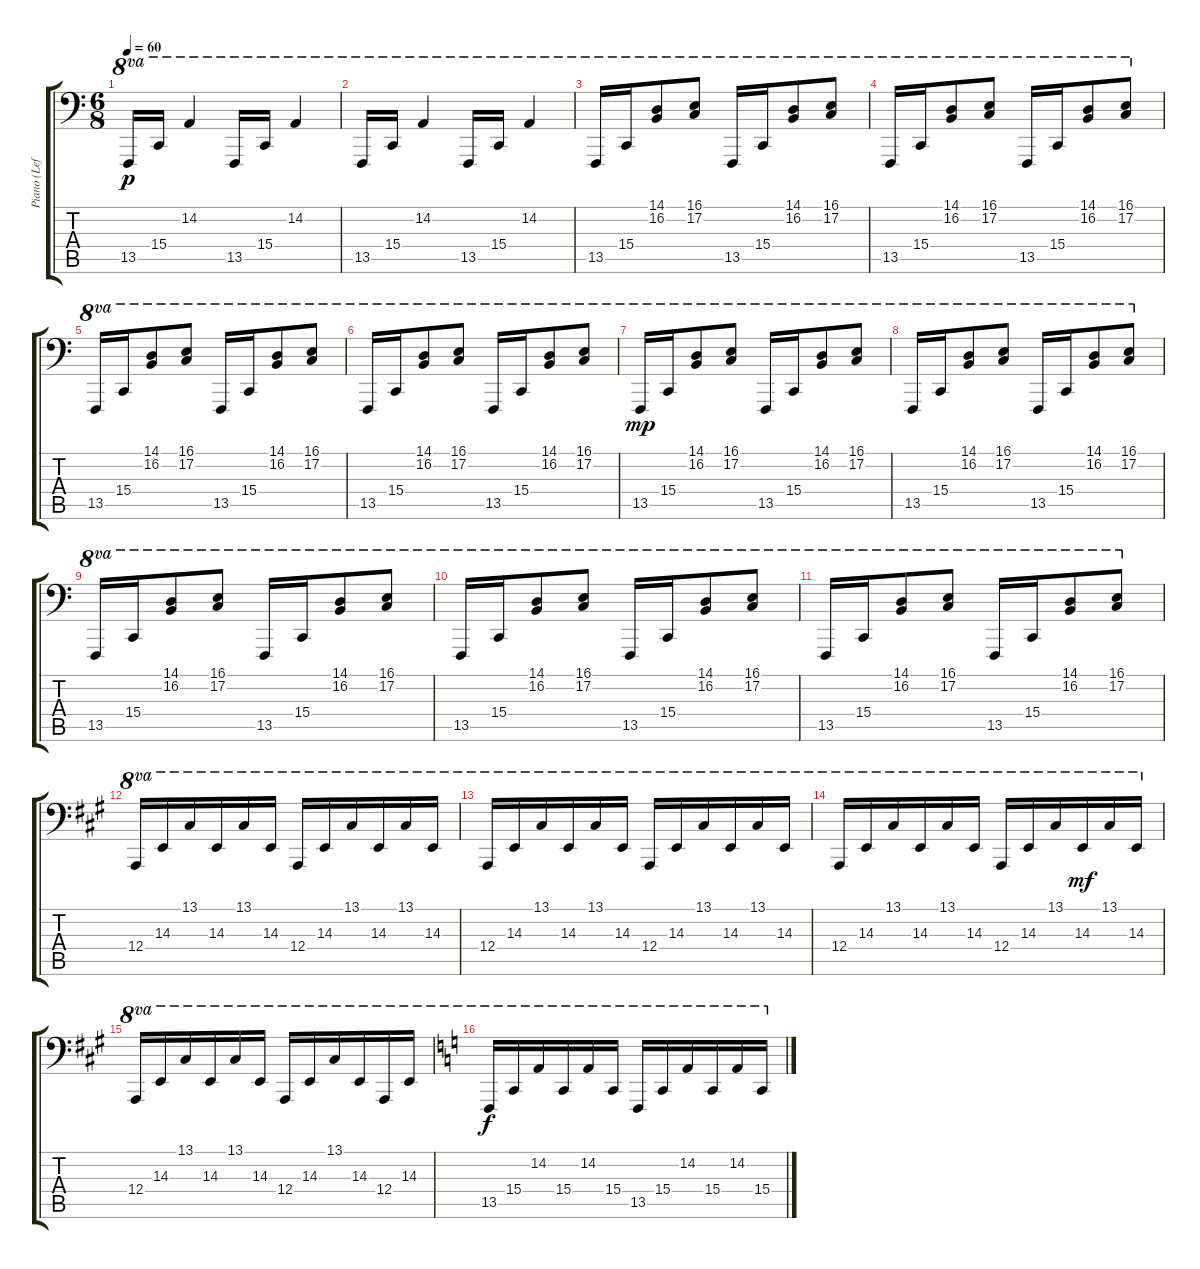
\track ("Piano (Left Hand)" "Piano (Lef") {instrument acousticgrandpiano}
\staff {score tabs}
\tuning (C3 G2 D2 A1 E1 B0) {hide}
\ts (6 8)
\tempo 60
\clef f4
\ks c
13.5.16{ot 8va dy p} 15.4.16{ot 8va} 14.2.4{ot 8va} 13.5.16{ot 8va} 15.4.16{ot 8va} 14.2.4{ot 8va} |
13.5.16{ot 8va} 15.4.16{ot 8va} 14.2.4{ot 8va} 13.5.16{ot 8va} 15.4.16{ot 8va} 14.2.4{ot 8va} |
13.5.16{ot 8va} 15.4.16{ot 8va} (14.1 16.2).8{ot 8va} (16.1 17.2).8{ot 8va} 13.5.16{ot 8va} 15.4.16{ot 8va} (14.1 16.2).8{ot 8va} (16.1 17.2).8{ot 8va} |
13.5.16{ot 8va} 15.4.16{ot 8va} (14.1 16.2).8{ot 8va} (16.1 17.2).8{ot 8va} 13.5.16{ot 8va} 15.4.16{ot 8va} (14.1 16.2).8{ot 8va} (16.1 17.2).8{ot 8va} |
13.5.16{ot 8va} 15.4.16{ot 8va} (14.1 16.2).8{ot 8va} (16.1 17.2).8{ot 8va} 13.5.16{ot 8va} 15.4.16{ot 8va} (14.1 16.2).8{ot 8va} (16.1 17.2).8{ot 8va} |
13.5.16{ot 8va} 15.4.16{ot 8va} (14.1 16.2).8{ot 8va} (16.1 17.2).8{ot 8va} 13.5.16{ot 8va} 15.4.16{ot 8va} (14.1 16.2).8{ot 8va} (16.1 17.2).8{ot 8va} |
13.5.16{ot 8va dy mp} 15.4.16{ot 8va} (14.1 16.2).8{ot 8va} (16.1 17.2).8{ot 8va} 13.5.16{ot 8va} 15.4.16{ot 8va} (14.1 16.2).8{ot 8va} (16.1 17.2).8{ot 8va} |
13.5.16{ot 8va} 15.4.16{ot 8va} (14.1 16.2).8{ot 8va} (16.1 17.2).8{ot 8va} 13.5.16{ot 8va} 15.4.16{ot 8va} (14.1 16.2).8{ot 8va} (16.1 17.2).8{ot 8va} |
13.5.16{ot 8va} 15.4.16{ot 8va} (14.1 16.2).8{ot 8va} (16.1 17.2).8{ot 8va} 13.5.16{ot 8va} 15.4.16{ot 8va} (14.1 16.2).8{ot 8va} (16.1 17.2).8{ot 8va} |
13.5.16{ot 8va} 15.4.16{ot 8va} (14.1 16.2).8{ot 8va} (16.1 17.2).8{ot 8va} 13.5.16{ot 8va} 15.4.16{ot 8va} (14.1 16.2).8{ot 8va} (16.1 17.2).8{ot 8va} |
13.5.16{ot 8va} 15.4.16{ot 8va} (14.1 16.2).8{ot 8va} (16.1 17.2).8{ot 8va} 13.5.16{ot 8va} 15.4.16{ot 8va} (14.1 16.2).8{ot 8va} (16.1 17.2).8{ot 8va} |
\ks a
12.4.16{ot 8va} 14.3.16{ot 8va} 13.1.16{ot 8va} 14.3.16{ot 8va} 13.1.16{ot 8va} 14.3.16{ot 8va} 12.4.16{ot 8va} 14.3.16{ot 8va} 13.1.16{ot 8va} 14.3.16{ot 8va} 13.1.16{ot 8va} 14.3.16{ot 8va} |
12.4.16{ot 8va} 14.3.16{ot 8va} 13.1.16{ot 8va} 14.3.16{ot 8va} 13.1.16{ot 8va} 14.3.16{ot 8va} 12.4.16{ot 8va} 14.3.16{ot 8va} 13.1.16{ot 8va} 14.3.16{ot 8va} 13.1.16{ot 8va} 14.3.16{ot 8va} |
12.4.16{ot 8va} 14.3.16{ot 8va} 13.1.16{ot 8va} 14.3.16{ot 8va} 13.1.16{ot 8va} 14.3.16{ot 8va} 12.4.16{ot 8va} 14.3.16{ot 8va} 13.1.16{ot 8va} 14.3.16{ot 8va dy mf} 13.1.16{ot 8va} 14.3.16{ot 8va} |
12.4.16{ot 8va} 14.3.16{ot 8va} 13.1.16{ot 8va} 14.3.16{ot 8va} 13.1.16{ot 8va} 14.3.16{ot 8va} 12.4.16{ot 8va} 14.3.16{ot 8va} 13.1.16{ot 8va} 14.3.16{ot 8va} 12.4.16{ot 8va} 14.3.16{ot 8va} |
\ks c
13.5.16{ot 8va dy f} 15.4.16{ot 8va} 14.2.16{ot 8va} 15.4.16{ot 8va} 14.2.16{ot 8va} 15.4.16{ot 8va} 13.5.16{ot 8va} 15.4.16{ot 8va} 14.2.16{ot 8va} 15.4.16{ot 8va} 14.2.16{ot 8va} 15.4.16{ot 8va}
